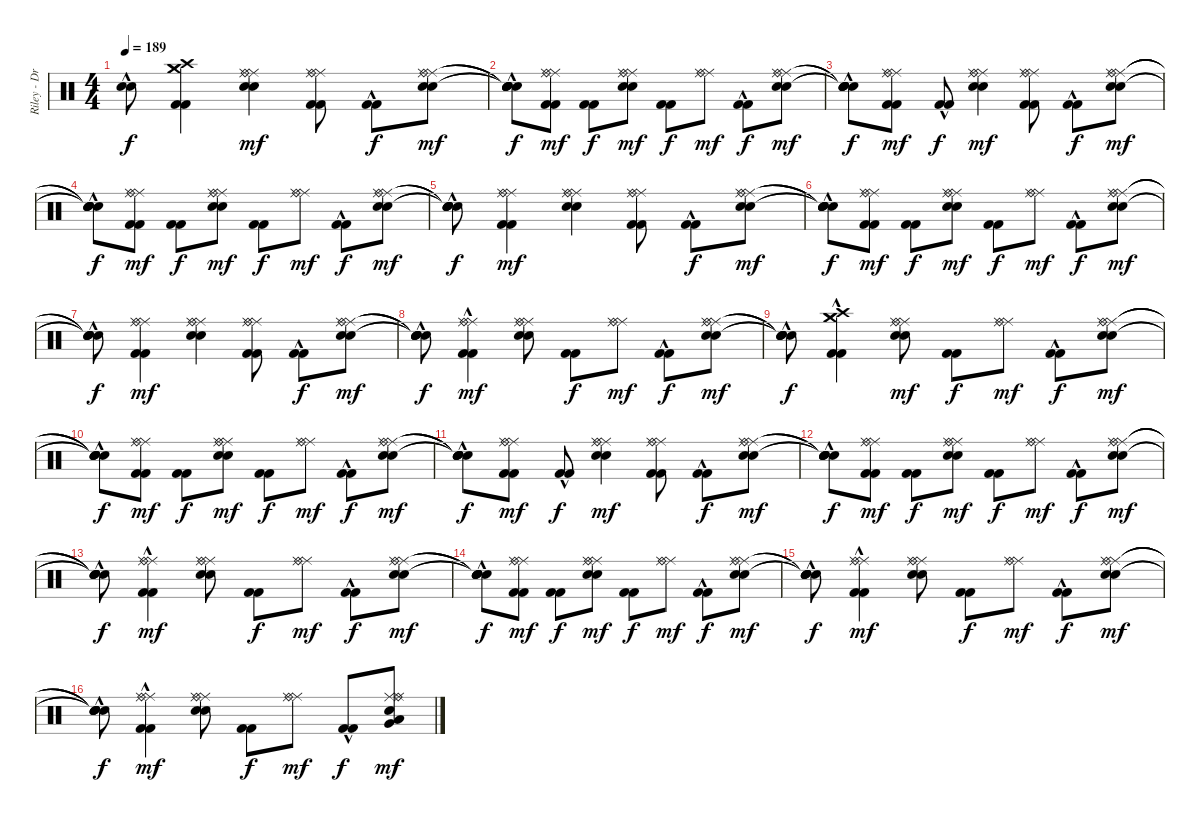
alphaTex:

\track ("Riley - Drums" "Riley - Dr") {instrument percussion}
\staff {score}
\articulation defaults
\ts (4 4)
\tempo 189
\clef neutral
\ks c
("Snare (hit)"{hac t} "Snare (hit)"{hac t}).8{dy f} ("Kick (hit) 2" "Kick (hit) 2" "Crash high (hit)" "Crash medium (hit)" "Crash medium (hit)").4 ("Electric Snare (hit)" "Electric Snare (hit)" "Ride (middle)" "Ride (bell)" "Ride (middle)").4{dy mf} ("Kick (hit) 2" "Kick (hit) 2" "Ride (middle)" "Ride (bell)" "Ride (middle)").8 ("Kick (hit) 2"{hac} "Kick (hit) 2"{hac}).8{dy f} ("Electric Snare (hit)" "Electric Snare (hit)" "Ride (middle)" "Ride (bell)" "Ride (middle)").8{dy mf} |
("Snare (hit)"{hac t} "Snare (hit)"{hac t} "Snare (hit)"{t} "Snare (hit)"{t} "Snare (hit)"{t}).8{dy f} ("Kick (hit) 2" "Kick (hit) 2" "Ride (middle)" "Ride (bell)" "Ride (middle)").8{dy mf} ("Kick (hit) 2" "Kick (hit) 2").8{dy f} ("Electric Snare (hit)" "Electric Snare (hit)" "Ride (middle)" "Ride (bell)" "Ride (middle)").8{dy mf} ("Kick (hit) 2" "Kick (hit) 2").8{dy f} ("Ride (middle)" "Ride (bell)" "Ride (middle)").8{dy mf} ("Kick (hit) 2"{hac} "Kick (hit) 2"{hac}).8{dy f} ("Electric Snare (hit)" "Electric Snare (hit)" "Ride (middle)" "Ride (bell)" "Ride (middle)").8{dy mf} |
("Snare (hit)"{hac t} "Snare (hit)"{hac t} "Snare (hit)"{t} "Snare (hit)"{t} "Snare (hit)"{t}).8{dy f} ("Kick (hit) 2" "Kick (hit) 2" "Ride (middle)" "Ride (bell)" "Ride (middle)").8{dy mf} ("Kick (hit) 2"{hac} "Kick (hit) 2"{hac}).8{dy f} ("Electric Snare (hit)" "Electric Snare (hit)" "Ride (middle)" "Ride (bell)" "Ride (middle)").4{dy mf} ("Kick (hit) 2" "Kick (hit) 2" "Ride (middle)" "Ride (bell)" "Ride (middle)").8 ("Kick (hit) 2"{hac} "Kick (hit) 2"{hac}).8{dy f} ("Electric Snare (hit)" "Electric Snare (hit)" "Ride (middle)" "Ride (bell)" "Ride (middle)").8{dy mf} |
("Snare (hit)"{hac t} "Snare (hit)"{hac t} "Snare (hit)"{t} "Snare (hit)"{t} "Snare (hit)"{t}).8{dy f} ("Kick (hit) 2" "Kick (hit) 2" "Ride (middle)" "Ride (bell)" "Ride (middle)").8{dy mf} ("Kick (hit) 2" "Kick (hit) 2").8{dy f} ("Electric Snare (hit)" "Electric Snare (hit)" "Ride (middle)" "Ride (bell)" "Ride (middle)").8{dy mf} ("Kick (hit) 2" "Kick (hit) 2").8{dy f} ("Ride (middle)" "Ride (bell)" "Ride (middle)").8{dy mf} ("Kick (hit) 2"{hac} "Kick (hit) 2"{hac}).8{dy f} ("Electric Snare (hit)" "Electric Snare (hit)" "Ride (middle)" "Ride (bell)" "Ride (middle)").8{dy mf} |
("Snare (hit)"{hac t} "Snare (hit)"{hac t} "Snare (hit)"{t} "Snare (hit)"{t} "Snare (hit)"{t}).8{dy f} ("Kick (hit) 2" "Kick (hit) 2" "Ride (middle)" "Ride (bell)" "Ride (middle)").4{dy mf} ("Electric Snare (hit)" "Electric Snare (hit)" "Ride (middle)" "Ride (bell)" "Ride (middle)").4 ("Kick (hit) 2" "Kick (hit) 2" "Ride (middle)" "Ride (bell)" "Ride (middle)").8 ("Kick (hit) 2"{hac} "Kick (hit) 2"{hac}).8{dy f} ("Electric Snare (hit)" "Electric Snare (hit)" "Ride (middle)" "Ride (bell)" "Ride (middle)").8{dy mf} |
("Snare (hit)"{hac t} "Snare (hit)"{hac t} "Snare (hit)"{t} "Snare (hit)"{t} "Snare (hit)"{t}).8{dy f} ("Kick (hit) 2" "Kick (hit) 2" "Ride (middle)" "Ride (bell)" "Ride (middle)").8{dy mf} ("Kick (hit) 2" "Kick (hit) 2").8{dy f} ("Electric Snare (hit)" "Electric Snare (hit)" "Ride (middle)" "Ride (bell)" "Ride (middle)").8{dy mf} ("Kick (hit) 2" "Kick (hit) 2").8{dy f} ("Ride (middle)" "Ride (bell)" "Ride (middle)").8{dy mf} ("Kick (hit) 2"{hac} "Kick (hit) 2"{hac}).8{dy f} ("Electric Snare (hit)" "Electric Snare (hit)" "Ride (middle)" "Ride (bell)" "Ride (middle)").8{dy mf} |
("Snare (hit)"{hac t} "Snare (hit)"{hac t} "Snare (hit)"{t} "Snare (hit)"{t} "Snare (hit)"{t}).8{dy f} ("Kick (hit) 2" "Kick (hit) 2" "Ride (middle)" "Ride (bell)" "Ride (middle)").4{dy mf} ("Electric Snare (hit)" "Electric Snare (hit)" "Ride (middle)" "Ride (bell)" "Ride (middle)").4 ("Kick (hit) 2" "Kick (hit) 2" "Ride (middle)" "Ride (bell)" "Ride (middle)").8 ("Kick (hit) 2"{hac} "Kick (hit) 2"{hac}).8{dy f} ("Electric Snare (hit)" "Electric Snare (hit)" "Ride (middle)" "Ride (bell)" "Ride (middle)").8{dy mf} |
("Snare (hit)"{hac t} "Snare (hit)"{hac t} "Snare (hit)"{t} "Snare (hit)"{t} "Snare (hit)"{t}).8{dy f} ("Kick (hit) 2"{hac} "Kick (hit) 2"{hac} "Ride (middle)" "Ride (bell)" "Ride (middle)").4{dy mf} ("Electric Snare (hit)" "Electric Snare (hit)" "Ride (middle)" "Ride (bell)" "Ride (middle)").8 ("Kick (hit) 2" "Kick (hit) 2").8{dy f} ("Ride (middle)" "Ride (bell)" "Ride (middle)").8{dy mf} ("Kick (hit) 2"{hac} "Kick (hit) 2"{hac}).8{dy f} ("Electric Snare (hit)" "Electric Snare (hit)" "Ride (middle)" "Ride (bell)" "Ride (middle)").8{dy mf} |
("Snare (hit)"{hac t} "Snare (hit)"{hac t} "Snare (hit)"{hac t} "Snare (hit)"{t} "Snare (hit)"{hac t}).8{dy f} ("Kick (hit) 2"{hac} "Kick (hit) 2"{hac} "Crash high (hit)" "Crash medium (hit)" "Crash medium (hit)").4 ("Electric Snare (hit)" "Electric Snare (hit)" "Ride (middle)" "Ride (bell)" "Ride (middle)").8{dy mf} ("Kick (hit) 2" "Kick (hit) 2").8{dy f} ("Ride (middle)" "Ride (bell)" "Ride (middle)").8{dy mf} ("Kick (hit) 2"{hac} "Kick (hit) 2"{hac}).8{dy f} ("Electric Snare (hit)" "Electric Snare (hit)" "Ride (middle)" "Ride (bell)" "Ride (middle)").8{dy mf} |
("Snare (hit)"{hac t} "Snare (hit)"{hac t} "Snare (hit)"{t} "Snare (hit)"{t} "Snare (hit)"{t}).8{dy f} ("Kick (hit) 2" "Kick (hit) 2" "Ride (middle)" "Ride (bell)" "Ride (middle)").8{dy mf} ("Kick (hit) 2" "Kick (hit) 2").8{dy f} ("Electric Snare (hit)" "Electric Snare (hit)" "Ride (middle)" "Ride (bell)" "Ride (middle)").8{dy mf} ("Kick (hit) 2" "Kick (hit) 2").8{dy f} ("Ride (middle)" "Ride (bell)" "Ride (middle)").8{dy mf} ("Kick (hit) 2"{hac} "Kick (hit) 2"{hac}).8{dy f} ("Electric Snare (hit)" "Electric Snare (hit)" "Ride (middle)" "Ride (bell)" "Ride (middle)").8{dy mf} |
("Snare (hit)"{hac t} "Snare (hit)"{hac t} "Snare (hit)"{t} "Snare (hit)"{t} "Snare (hit)"{t}).8{dy f} ("Kick (hit) 2" "Kick (hit) 2" "Ride (middle)" "Ride (bell)" "Ride (middle)").8{dy mf} ("Kick (hit) 2"{hac} "Kick (hit) 2"{hac}).8{dy f} ("Electric Snare (hit)" "Electric Snare (hit)" "Ride (middle)" "Ride (bell)" "Ride (middle)").4{dy mf} ("Kick (hit) 2" "Kick (hit) 2" "Ride (middle)" "Ride (bell)" "Ride (middle)").8 ("Kick (hit) 2"{hac} "Kick (hit) 2"{hac}).8{dy f} ("Electric Snare (hit)" "Electric Snare (hit)" "Ride (middle)" "Ride (bell)" "Ride (middle)").8{dy mf} |
("Snare (hit)"{hac t} "Snare (hit)"{hac t} "Snare (hit)"{t} "Snare (hit)"{t} "Snare (hit)"{t}).8{dy f} ("Kick (hit) 2" "Kick (hit) 2" "Ride (middle)" "Ride (bell)" "Ride (middle)").8{dy mf} ("Kick (hit) 2" "Kick (hit) 2").8{dy f} ("Electric Snare (hit)" "Electric Snare (hit)" "Ride (middle)" "Ride (bell)" "Ride (middle)").8{dy mf} ("Kick (hit) 2" "Kick (hit) 2").8{dy f} ("Ride (middle)" "Ride (bell)" "Ride (middle)").8{dy mf} ("Kick (hit) 2"{hac} "Kick (hit) 2"{hac}).8{dy f} ("Electric Snare (hit)" "Electric Snare (hit)" "Ride (middle)" "Ride (bell)" "Ride (middle)").8{dy mf} |
("Snare (hit)"{hac t} "Snare (hit)"{hac t} "Snare (hit)"{t} "Snare (hit)"{t} "Snare (hit)"{t}).8{dy f} ("Kick (hit) 2"{hac} "Kick (hit) 2"{hac} "Ride (middle)" "Ride (bell)" "Ride (middle)").4{dy mf} ("Electric Snare (hit)" "Electric Snare (hit)" "Ride (middle)" "Ride (bell)" "Ride (middle)").8 ("Kick (hit) 2" "Kick (hit) 2").8{dy f} ("Ride (middle)" "Ride (bell)" "Ride (middle)").8{dy mf} ("Kick (hit) 2"{hac} "Kick (hit) 2"{hac}).8{dy f} ("Electric Snare (hit)" "Electric Snare (hit)" "Ride (middle)" "Ride (bell)" "Ride (middle)").8{dy mf} |
("Snare (hit)"{hac t} "Snare (hit)"{hac t} "Snare (hit)"{t} "Snare (hit)"{t} "Snare (hit)"{t}).8{dy f} ("Kick (hit) 2" "Kick (hit) 2" "Ride (middle)" "Ride (bell)" "Ride (middle)").8{dy mf} ("Kick (hit) 2" "Kick (hit) 2").8{dy f} ("Electric Snare (hit)" "Electric Snare (hit)" "Ride (middle)" "Ride (bell)" "Ride (middle)").8{dy mf} ("Kick (hit) 2" "Kick (hit) 2").8{dy f} ("Ride (middle)" "Ride (bell)" "Ride (middle)").8{dy mf} ("Kick (hit) 2"{hac} "Kick (hit) 2"{hac}).8{dy f} ("Electric Snare (hit)" "Electric Snare (hit)" "Ride (middle)" "Ride (bell)" "Ride (middle)").8{dy mf} |
("Snare (hit)"{hac t} "Snare (hit)"{hac t} "Snare (hit)"{t} "Snare (hit)"{t} "Snare (hit)"{t}).8{dy f} ("Kick (hit) 2"{hac} "Kick (hit) 2"{hac} "Ride (middle)" "Ride (bell)" "Ride (middle)").4{dy mf} ("Electric Snare (hit)" "Electric Snare (hit)" "Ride (middle)" "Ride (bell)" "Ride (middle)").8 ("Kick (hit) 2" "Kick (hit) 2").8{dy f} ("Ride (middle)" "Ride (bell)" "Ride (middle)").8{dy mf} ("Kick (hit) 2"{hac} "Kick (hit) 2"{hac}).8{dy f} ("Electric Snare (hit)" "Electric Snare (hit)" "Ride (middle)" "Ride (bell)" "Ride (middle)").8{dy mf} |
("Snare (hit)"{hac t} "Snare (hit)"{hac t} "Snare (hit)"{t} "Snare (hit)"{t} "Snare (hit)"{t}).8{dy f} ("Kick (hit) 2"{hac} "Kick (hit) 2"{hac} "Ride (middle)" "Ride (bell)" "Ride (middle)").4{dy mf} ("Electric Snare (hit)" "Electric Snare (hit)" "Ride (middle)" "Ride (bell)" "Ride (middle)").8 ("Kick (hit) 2" "Kick (hit) 2").8{dy f} ("Ride (middle)" "Ride (bell)" "Ride (middle)").8{dy mf} ("Kick (hit) 2"{hac} "Kick (hit) 2"{hac}).8{dy f} ("Low Floor Tom (hit)" "Very Low Tom (hit)" "Electric Snare (hit)" "Ride (middle)" "Ride (bell)" "Ride (middle)").8{dy mf}
